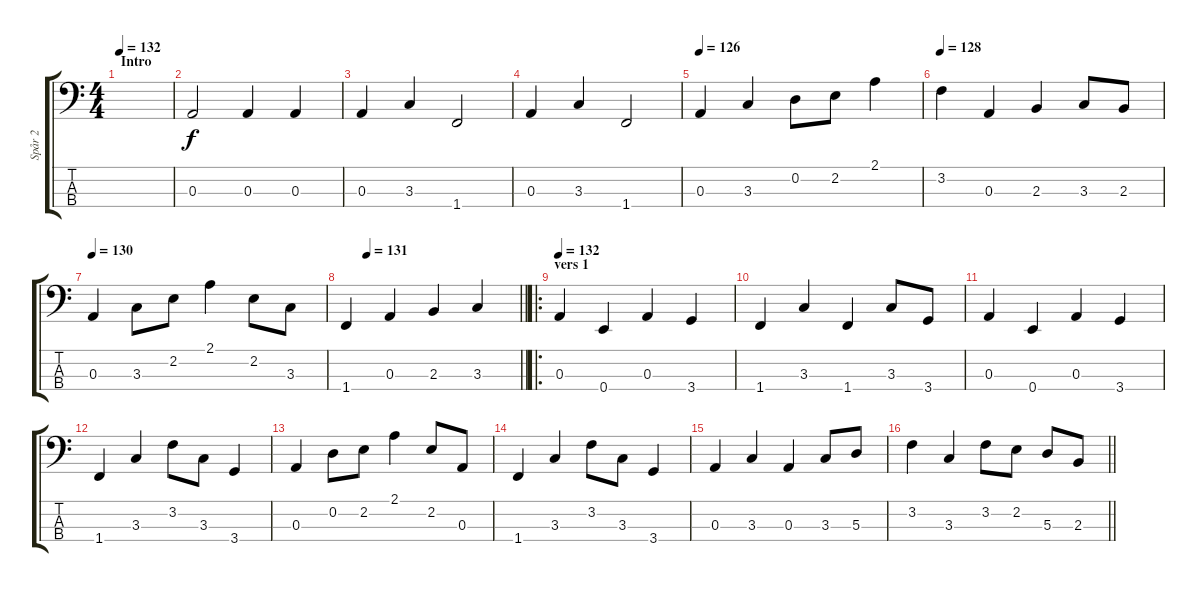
\track ("Spår 2" "Spår 2") {instrument electricbassfinger}
\staff {score tabs}
\tuning (G2 D2 A1 E1) {hide}
\ts (4 4)
\section ("" "Intro")
\tempo 132
\tempo 120
\tempo 132
\clef f4
\ks c
|
0.3.2 0.3.4 0.3.4 |
0.3.4 3.3.4 1.4.2 |
0.3.4 3.3.4 1.4.2 |
\tempo 126
0.3.4 3.3.4 0.2.8 2.2.8 2.1.4 |
\tempo 128
3.2.4 0.3.4 2.3.4 3.3.8 2.3.8 |
\tempo 130
0.3.4 3.3.8 2.2.8 2.1.4 2.2.8 3.3.8 |
\tempo (131 0.125)
\barLineRight lightlight
1.4.4 0.3.4 2.3.4 3.3.4 |
\ro
\section ("" "vers 1")
\tempo 132
0.3.4 0.4.4 0.3.4 3.4.4 |
1.4.4 3.3.4 1.4.4 3.3.8 3.4.8 |
0.3.4 0.4.4 0.3.4 3.4.4 |
1.4.4 3.3.4 3.2.8 3.3.8 3.4.4 |
0.3.4 0.2.8 2.2.8 2.1.4 2.2.8 0.3.8 |
1.4.4 3.3.4 3.2.8 3.3.8 3.4.4 |
0.3.4 3.3.4 0.3.4 3.3.8 5.3.8 |
\barLineRight lightlight
3.2.4 3.3.4 3.2.8 2.2.8 5.3.8 2.3.8
